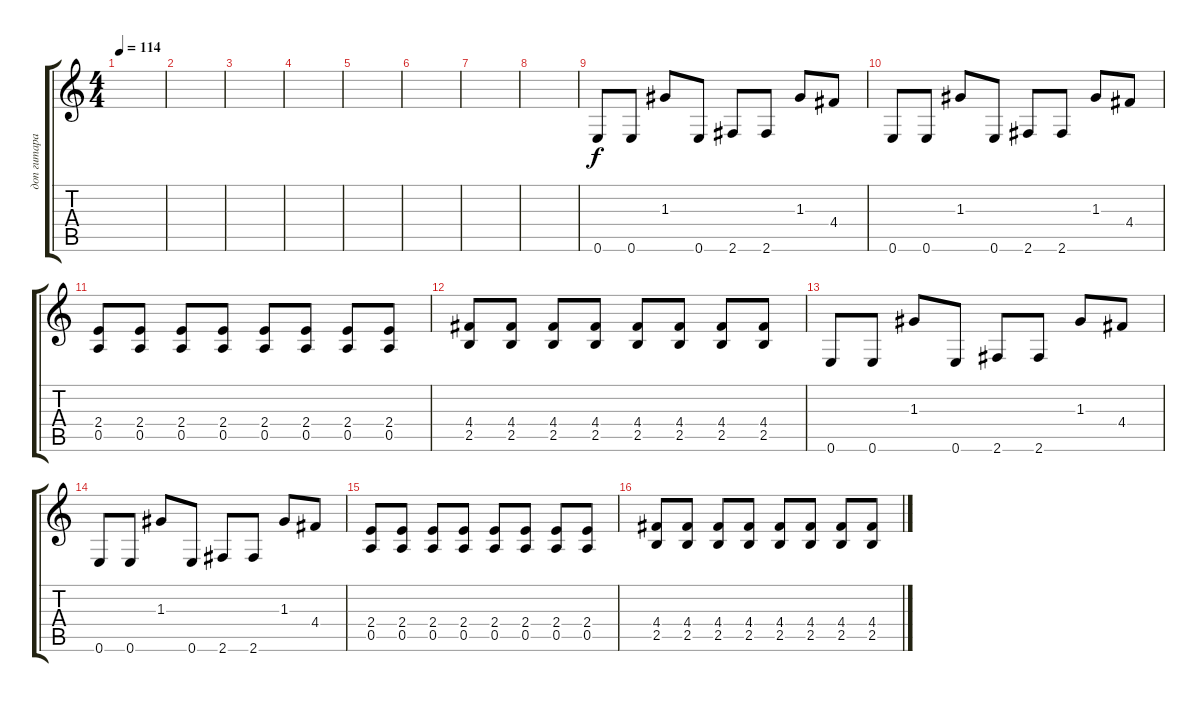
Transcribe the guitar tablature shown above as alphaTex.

\track ("доп гитара" "доп гитара") {instrument distortionguitar}
\staff {score tabs}
\tuning (E4 B3 G3 D3 A2 E2) {hide}
\ts (4 4)
\tempo 114
\clef g2
\ks c
|
|
|
|
|
|
|
|
0.6.8 0.6.8 1.3.8 0.6.8 2.6.8 2.6.8 1.3.8 4.4.8 |
0.6.8 0.6.8 1.3.8 0.6.8 2.6.8 2.6.8 1.3.8 4.4.8 |
(2.4 0.5).8 (2.4 0.5).8 (2.4 0.5).8 (2.4 0.5).8 (2.4 0.5).8 (2.4 0.5).8 (2.4 0.5).8 (2.4 0.5).8 |
(4.4 2.5).8 (4.4 2.5).8 (4.4 2.5).8 (4.4 2.5).8 (4.4 2.5).8 (4.4 2.5).8 (4.4 2.5).8 (4.4 2.5).8 |
0.6.8 0.6.8 1.3.8 0.6.8 2.6.8 2.6.8 1.3.8 4.4.8 |
0.6.8 0.6.8 1.3.8 0.6.8 2.6.8 2.6.8 1.3.8 4.4.8 |
(2.4 0.5).8 (2.4 0.5).8 (2.4 0.5).8 (2.4 0.5).8 (2.4 0.5).8 (2.4 0.5).8 (2.4 0.5).8 (2.4 0.5).8 |
(4.4 2.5).8 (4.4 2.5).8 (4.4 2.5).8 (4.4 2.5).8 (4.4 2.5).8 (4.4 2.5).8 (4.4 2.5).8 (4.4 2.5).8
